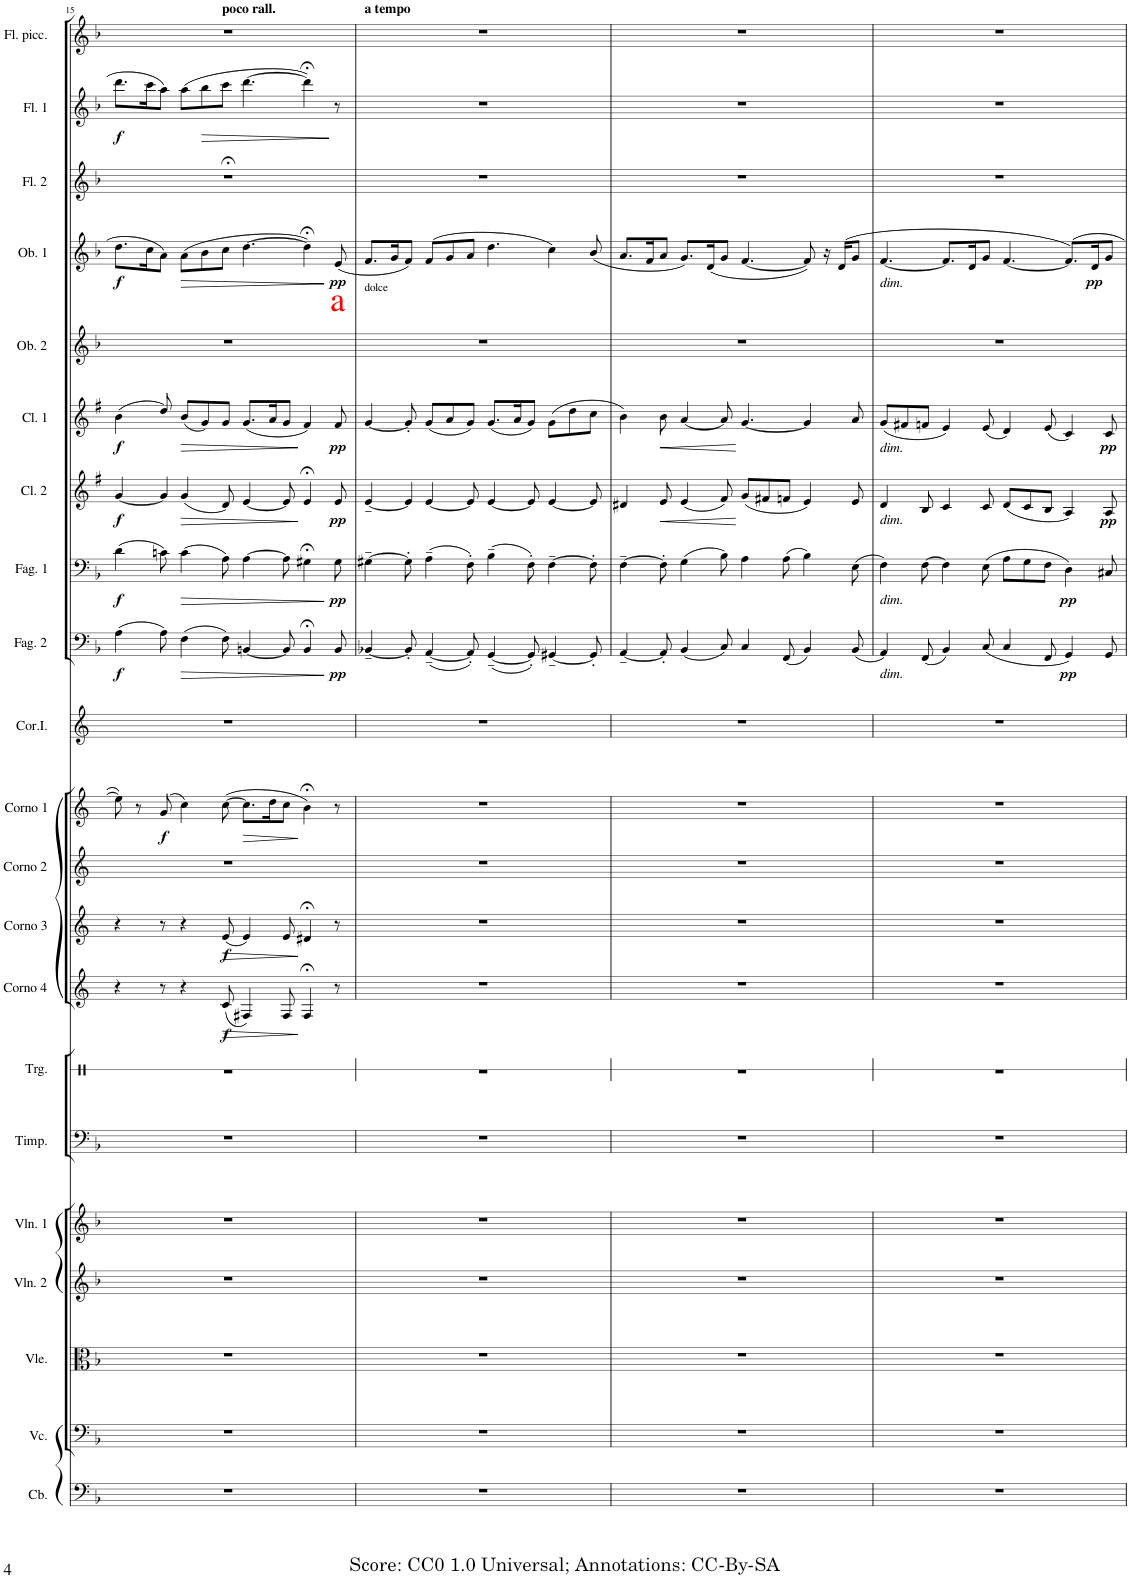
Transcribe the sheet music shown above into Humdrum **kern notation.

**kern	**kern	**kern	**kern	**kern	**kern	**kern	**kern	**dynam	**kern	**dynam	**kern	**kern	**dynam	**kern	**kern	**dynam	**kern	**dynam	**kern	**dynam	**kern	**dynam	**kern	**kern	**text	**dynam	**kern	**kern	**dynam	**kern
*part21	*part20	*part19	*part18	*part17	*part16	*part15	*part14	*part14	*part13	*part13	*part12	*part11	*part11	*part10	*part9	*part9	*part8	*part8	*part7	*part7	*part6	*part6	*part5	*part4	*part4	*part4	*part3	*part2	*part2	*part1
*staff21	*staff20	*staff19	*staff18	*staff17	*staff16	*staff15	*staff14	*staff14	*staff13	*staff13	*staff12	*staff11	*staff11	*staff10	*staff9	*staff9	*staff8	*staff8	*staff7	*staff7	*staff6	*staff6	*staff5	*staff4	*staff4	*staff4	*staff3	*staff2	*staff2	*staff1
*I"Contrabassi	*I"Violoncelli	*I"Viole	*I"Violini 2	*I"Violini  1	*I"Timpani	*I"Triangolo	*I"Corno in F 4	*	*I"Corno in F 3	*	*I"Corno in F 2	*I"Corno in F 1	*	*I"Corno Inglese	*I"Fagotto 2	*	*I"Fagotto 1	*	*I"Bb Clarinetto 2	*	*I"Bb Clarinetto 1	*	*I"Oboe 2	*I"Oboe 1	*	*	*I"Flauto 2	*I"Flauto 1	*	*I"Flauto Piccolo
*I'Cb.	*I'Vc.	*I'Vle.	*I'Vln. 2	*I'Vln. 1	*I'Timp.	*I'Trg.	*I'Corno 4	*	*I'Corno 3	*	*I'Corno 2	*I'Corno 1	*	*I'Cor.I.	*I'Fag. 2	*	*I'Fag. 1	*	*I'Cl. 2	*	*I'Cl. 1	*	*I'Ob. 2	*I'Ob. 1	*	*	*I'Fl. 2	*I'Fl. 1	*	*I'Fl. picc.
!!LO:PB:g=z
*clefF4	*clefF4	*clefC3	*clefG2	*clefG2	*clefF4	*clefX	*clefG2	*	*clefG2	*	*clefG2	*clefG2	*	*clefG2	*clefF4	*	*clefF4	*	*clefG2	*	*clefG2	*	*clefG2	*clefG2	*	*	*clefG2	*clefG2	*	*clefG2
*Trd7c12	*	*	*	*	*	*	*Trd4c7	*	*Trd4c7	*	*Trd4c7	*Trd4c7	*	*Trd4c7	*	*	*	*	*Trd1c2	*	*Trd1c2	*	*	*	*	*	*	*	*	*Trd-7c-12
*k[b-]	*k[b-]	*k[b-]	*k[b-]	*k[b-]	*k[b-]	*k[]	*k[]	*	*k[]	*	*k[]	*k[]	*	*k[]	*k[b-]	*	*k[b-]	*	*k[f#]	*	*k[f#]	*	*k[b-]	*k[b-]	*	*	*k[b-]	*k[b-]	*	*k[b-]
*M12/8	*M12/8	*M12/8	*M12/8	*M12/8	*M12/8	*M12/8	*M12/8	*	*M12/8	*	*M12/8	*M12/8	*	*M12/8	*M12/8	*	*M12/8	*	*M12/8	*	*M12/8	*	*M12/8	*M12/8	*	*	*M12/8	*M12/8	*	*M12/8
=15	=15	=15	=15	=15	=15	=15	=15	=15	=15	=15	=15	=15	=15	=15	=15	=15	=15	=15	=15	=15	=15	=15	=15	=15	=15	=15	=15	=15	=15	=15
!	!	!	!	!	!	!	!	!	!	!	!	!	!	!	!	!LO:DY:b	!	!LO:DY:b	!	!LO:DY:b	!	!LO:DY:b	!	!	!	!LO:DY:b	!	!	!LO:DY:b	!
*	*	*	*	*	*	*	*	*	*	*	*	*	*	*	*	*	*	*	*	*	*	*	*	*	*	*	*	*	*	*^
1.r	1.r	1.r	1.r	1.r	1.r	1.r	4r	.	4r	.	1.r	8ee\]	.	1.r	(4A\	f	(4d\	f	[<4g/	f	(4b\	f	1.r	8.dd\L	.	f	1.r;<	8.ddd\L	f	1.r	2ryy
.	.	.	.	.	.	.	.	.	.	.	.	8r	.	.	.	.	.	.	.	.	.	.	.	.	.	.	.	.	.	.	.
.	.	.	.	.	.	.	.	.	.	.	.	.	.	.	.	.	.	.	.	.	.	.	.	16cc\K	.	.	.	16ccc\K	.	.	.
!	!	!	!	!	!	!	!	!	!	!	!	!	!LO:DY:b	!	!	!	!	!	!	!	!	!	!	!	!	!	!	!	!	!	!
.	.	.	.	.	.	.	8r	.	8r	.	.	(8g/	f	.	8A\)	.	8cn\)	.	8g/]	.	8dd/)	.	.	8a\J	.	.	.	8aa\J	.	.	.
!	!	!	!	!	!	!	!	!	!	!	!	!	!	!	!	!LO:HP:b	!	!LO:HP:b	!	!LO:HP:b	!	!LO:HP:b	!	!	!	!LO:HP:b	!	!	!	!	!
.	.	.	.	.	.	.	4r	.	4r	.	.	4cc\)	.	.	(4F\	>	(4c\	>	(4g/	>	(8b/L	>	.	(8a\L	.	>	.	(8aa\L	.	.	.
!	!	!	!	!	!	!	!	!	!	!	!	!	!	!	!	!	!	!	!	!	!	!	!	!	!	!	!	!	!LO:HP:b	!	!
.	.	.	.	.	.	.	.	.	.	.	.	.	.	.	.	.	.	.	.	.	8g/)	.	.	8b-\	.	.	.	8bb-\	>	.	8ryy
!	!	!	!	!	!	!	!	!	!	!	!	!	!	!	!	!	!	!	!	!	!	!	!	!	!	!	!	!	!	!	!LO:TX:a:B:t=poco rall.
!	!	!	!	!	!	!	!	!LO:HP:b	!	!LO:HP:b	!	!	!	!	!	!	!	!	!	!	!	!	!	!	!	!	!	!	!	!	!
!	!	!	!	!	!	!	!	!LO:DY:n=1:b	!	!LO:DY:n=1:b	!	!	!	!	!	!	!	!	!	!	!	!	!	!	!	!	!	!	!	!	!
.	.	.	.	.	.	.	(8c/	> f	(8e/	> f	.	([8cc\	.	.	8F\)	.	8A\)	.	8d/)	.	8g/J	.	.	8cc\J	.	.	.	8ccc\J	.	.	2..ryy
!	!	!	!	!	!	!	!	!	!	!	!	!	!LO:HP:b	!	!	!	!	!	!	!	!	!	!	!	!	!	!	!	!	!	!
.	.	.	.	.	.	.	4F#X/)	.	4e/)	.	.	8.cc\L]	>	.	[4BBn/	.	[4A\	.	[4e/	.	(8.g/L	.	.	[4.dd\	.	.	.	[4.ddd\	.	.	.
.	.	.	.	.	.	.	.	.	.	.	.	16dd\K	.	.	.	.	.	.	.	.	16a/K	.	.	.	.	.	.	.	.	.	.
.	.	.	.	.	.	.	8F#/	.	8e/	.	.	8cc\J	.	.	8BB/]	.	8A\]	.	8e/]	.	8g/J	.	.	.	.	.	.	.	.	.	.
.	.	.	.	.	.	.	4F#;</	]	4d#X;</	]	.	4b;<\)	]	.	4BB;</	.	4G#X;<\	.	4e;</	]	4f#/)	]	.	4dd;<\])	.	.	.	4ddd;<\])	.	.	.
!	!	!	!	!	!	!	!	!	!	!	!	!	!	!	!	!LO:DY:n=1:b	!	!LO:DY:n=1:b	!	!LO:DY:b	!	!LO:DY:b	!	!	!LO:LY:b:color=#FF0000	!LO:DY:n=1:b	!	!	!	!	!
.	.	.	.	.	.	.	8r	.	8r	.	.	8r	.	.	8BB/	] pp	8G#\	] pp	8e/	pp	8f#/	pp	.	(8e/	a	] pp	.	8r	]	.	.
=16	=16	=16	=16	=16	=16	=16	=16	=16	=16	=16	=16	=16	=16	=16	=16	=16	=16	=16	=16	=16	=16	=16	=16	=16	=16	=16	=16	=16	=16	=16	=16
!	!	!	!	!	!	!	!	!	!	!	!	!	!	!	!	!	!	!	!	!	!	!	!	!	!	!	!	!	!	!LO:TX:a:B:t=a tempo	!
!	!	!	!	!	!	!	!	!	!	!	!	!	!	!	!	!	!	!	!	!	!	!	!	!LO:TX:b:t=dolce	!	!	!	!	!	!	!
*	*	*	*	*	*	*	*	*	*	*	*	*	*	*	*	*	*	*	*	*	*	*	*	*	*	*	*	*	*	*v	*v
1.r	1.r	1.r	1.r	1.r	1.r	1.r	1.r	.	1.r	.	1.r	1.r	.	1.r	[4BB-X~/	.	[4G#X~\	.	[<4e~</	.	[4g/	.	1.r	8.f/L	.	.	1.r	1.r	.	1.r
.	.	.	.	.	.	.	.	.	.	.	.	.	.	.	.	.	.	.	.	.	.	.	.	16g/K	.	.	.	.	.	.
.	.	.	.	.	.	.	.	.	.	.	.	.	.	.	8BB-'/]	.	8G#'\]	.	8e/]	.	8g'/]	.	.	8f/J)	.	.	.	.	.	.
.	.	.	.	.	.	.	.	.	.	.	.	.	.	.	([4AA~/	.	(4A~\	.	[4e/	.	(8g/L	.	.	(8f/L	.	.	.	.	.	.
.	.	.	.	.	.	.	.	.	.	.	.	.	.	.	.	.	.	.	.	.	8a/	.	.	8g/	.	.	.	.	.	.
.	.	.	.	.	.	.	.	.	.	.	.	.	.	.	8AA'/])	.	8F'\)	.	8e/]	.	8g/J)	.	.	8a/J	.	.	.	.	.	.
.	.	.	.	.	.	.	.	.	.	.	.	.	.	.	([4GG~/	.	(4B-~\	.	[4e/	.	(8.g/L	.	.	4.dd\	.	.	.	.	.	.
.	.	.	.	.	.	.	.	.	.	.	.	.	.	.	.	.	.	.	.	.	16a/K	.	.	.	.	.	.	.	.	.
.	.	.	.	.	.	.	.	.	.	.	.	.	.	.	8GG'/])	.	8F'\)	.	8e/]	.	8g/J)	.	.	.	.	.	.	.	.	.
.	.	.	.	.	.	.	.	.	.	.	.	.	.	.	[4GG#X~/	.	[4F~\	.	[4e/	.	(8g\L	.	.	4cc\)	.	.	.	.	.	.
.	.	.	.	.	.	.	.	.	.	.	.	.	.	.	.	.	.	.	.	.	8dd\	.	.	.	.	.	.	.	.	.
.	.	.	.	.	.	.	.	.	.	.	.	.	.	.	8GG#'/]	.	8F'\]	.	8e/]	.	8cc\J	.	.	(8b-/	.	.	.	.	.	.
=17	=17	=17	=17	=17	=17	=17	=17	=17	=17	=17	=17	=17	=17	=17	=17	=17	=17	=17	=17	=17	=17	=17	=17	=17	=17	=17	=17	=17	=17	=17
1.r	1.r	1.r	1.r	1.r	1.r	1.r	1.r	.	1.r	.	1.r	1.r	.	1.r	[4AA~/	.	[4F~\	.	4d#X/	.	4b\)	.	1.r	8.a/L	.	.	1.r	1.r	.	1.r
.	.	.	.	.	.	.	.	.	.	.	.	.	.	.	.	.	.	.	.	.	.	.	.	16f/K	.	.	.	.	.	.
!	!	!	!	!	!	!	!	!	!	!	!	!	!	!	!	!	!	!	!	!LO:HP:b	!	!LO:HP:b	!	!	!	!	!	!	!	!
.	.	.	.	.	.	.	.	.	.	.	.	.	.	.	8AA'/]	.	8F'\]	.	8e/	<	8b\	<	.	8a/J	.	.	.	.	.	.
.	.	.	.	.	.	.	.	.	.	.	.	.	.	.	(4BB-/	.	(4G\	.	(<4e/	.	[4a/	.	.	8.g/L)	.	.	.	.	.	.
.	.	.	.	.	.	.	.	.	.	.	.	.	.	.	.	.	.	.	.	.	.	.	.	(16d/K	.	.	.	.	.	.
.	.	.	.	.	.	.	.	.	.	.	.	.	.	.	8C/)	.	8B-\)	.	8f#/)	.	8a/]	.	.	8g/J	.	.	.	.	.	.
.	.	.	.	.	.	.	.	.	.	.	.	.	.	.	4C/	.	4A\	.	(<8g/L	[	[4.g/	[	.	[4.f/	.	.	.	.	.	.
.	.	.	.	.	.	.	.	.	.	.	.	.	.	.	.	.	.	.	8f#X/	.	.	.	.	.	.	.	.	.	.	.
.	.	.	.	.	.	.	.	.	.	.	.	.	.	.	(8FF/	.	(8A\	.	8fn/J	.	.	.	.	.	.	.	.	.	.	.
.	.	.	.	.	.	.	.	.	.	.	.	.	.	.	4BB-/)	.	4B-\)	.	4e/)	.	4g/]	.	.	8f/])	.	.	.	.	.	.
.	.	.	.	.	.	.	.	.	.	.	.	.	.	.	.	.	.	.	.	.	.	.	.	16r	.	.	.	.	.	.
.	.	.	.	.	.	.	.	.	.	.	.	.	.	.	.	.	.	.	.	.	.	.	.	(>16d/KL	.	.	.	.	.	.
.	.	.	.	.	.	.	.	.	.	.	.	.	.	.	(8BB-/	.	(8E\	.	8e/	.	8a/	.	.	8g/J	.	.	.	.	.	.
=18	=18	=18	=18	=18	=18	=18	=18	=18	=18	=18	=18	=18	=18	=18	=18	=18	=18	=18	=18	=18	=18	=18	=18	=18	=18	=18	=18	=18	=18	=18
!	!	!	!	!	!	!	!	!	!	!	!	!	!	!	!	!	!	!	!	!	!	!	!	!LO:TX:b:i:t=dim.	!	!	!	!	!	!
!	!	!	!	!	!	!	!	!	!	!	!	!	!	!	!	!	!	!	!	!	!LO:TX:b:i:t=dim.	!	!	!	!	!	!	!	!	!
!	!	!	!	!	!	!	!	!	!	!	!	!	!	!	!	!	!	!	!LO:TX:b:i:t=dim.	!	!	!	!	!	!	!	!	!	!	!
!	!	!	!	!	!	!	!	!	!	!	!	!	!	!	!	!	!LO:TX:b:i:t=dim.	!	!	!	!	!	!	!	!	!	!	!	!	!
!	!	!	!	!	!	!	!	!	!	!	!	!	!	!	!LO:TX:b:i:t=dim.	!	!	!	!	!	!	!	!	!	!	!	!	!	!	!
1.r	1.r	1.r	1.r	1.r	1.r	1.r	1.r	.	1.r	.	1.r	1.r	.	1.r	4AA/)	.	4F\)	.	4d/	.	(8g/L	.	1.r	[4.f/	.	.	1.r	1.r	.	1.r
.	.	.	.	.	.	.	.	.	.	.	.	.	.	.	.	.	.	.	.	.	8f#X/	.	.	.	.	.	.	.	.	.
.	.	.	.	.	.	.	.	.	.	.	.	.	.	.	(<8FF/	.	[8F\	.	8B/	.	8fn/J	.	.	.	.	.	.	.	.	.
.	.	.	.	.	.	.	.	.	.	.	.	.	.	.	4BB-/)	.	4F\]	.	4c/	.	4e/)	.	.	8.f/L]	.	.	.	.	.	.
.	.	.	.	.	.	.	.	.	.	.	.	.	.	.	.	.	.	.	.	.	.	.	.	16d/K	.	.	.	.	.	.
.	.	.	.	.	.	.	.	.	.	.	.	.	.	.	(8C/	.	(8E\	.	8c/	.	(8e/	.	.	8g/J	.	.	.	.	.	.
.	.	.	.	.	.	.	.	.	.	.	.	.	.	.	4C/	.	8A\L	.	(8d/L	.	4d/)	.	.	[4.f/	.	.	.	.	.	.
.	.	.	.	.	.	.	.	.	.	.	.	.	.	.	.	.	8G\	.	8c/	.	.	.	.	.	.	.	.	.	.	.
.	.	.	.	.	.	.	.	.	.	.	.	.	.	.	8FF/	.	8F\J	.	8B/J	.	(8e/	.	.	.	.	.	.	.	.	.
!	!	!	!	!	!	!	!	!	!	!	!	!	!	!	!	!LO:DY:b	!	!LO:DY:b	!	!	!	!	!	!	!	!	!	!	!	!
.	.	.	.	.	.	.	.	.	.	.	.	.	.	.	4GG/)	pp	4D\)	pp	4A/)	.	4c/)	.	.	8.f/L])	.	.	.	.	.	.
!	!	!	!	!	!	!	!	!	!	!	!	!	!	!	!	!	!	!	!	!	!	!	!	!	!	!LO:DY:b	!	!	!	!
.	.	.	.	.	.	.	.	.	.	.	.	.	.	.	.	.	.	.	.	.	.	.	.	16d/K	.	pp	.	.	.	.
!	!	!	!	!	!	!	!	!	!	!	!	!	!	!	!	!	!	!	!	!LO:DY:b	!	!LO:DY:b	!	!	!	!	!	!	!	!
.	.	.	.	.	.	.	.	.	.	.	.	.	.	.	8GG/	.	8C#X/	.	8A/	pp	8c/	pp	.	8g/J	.	.	.	.	.	.
=	=	=	=	=	=	=	=	=	=	=	=	=	=	=	=	=	=	=	=	=	=	=	=	=	=	=	=	=	=	=
*-	*-	*-	*-	*-	*-	*-	*-	*-	*-	*-	*-	*-	*-	*-	*-	*-	*-	*-	*-	*-	*-	*-	*-	*-	*-	*-	*-	*-	*-	*-
